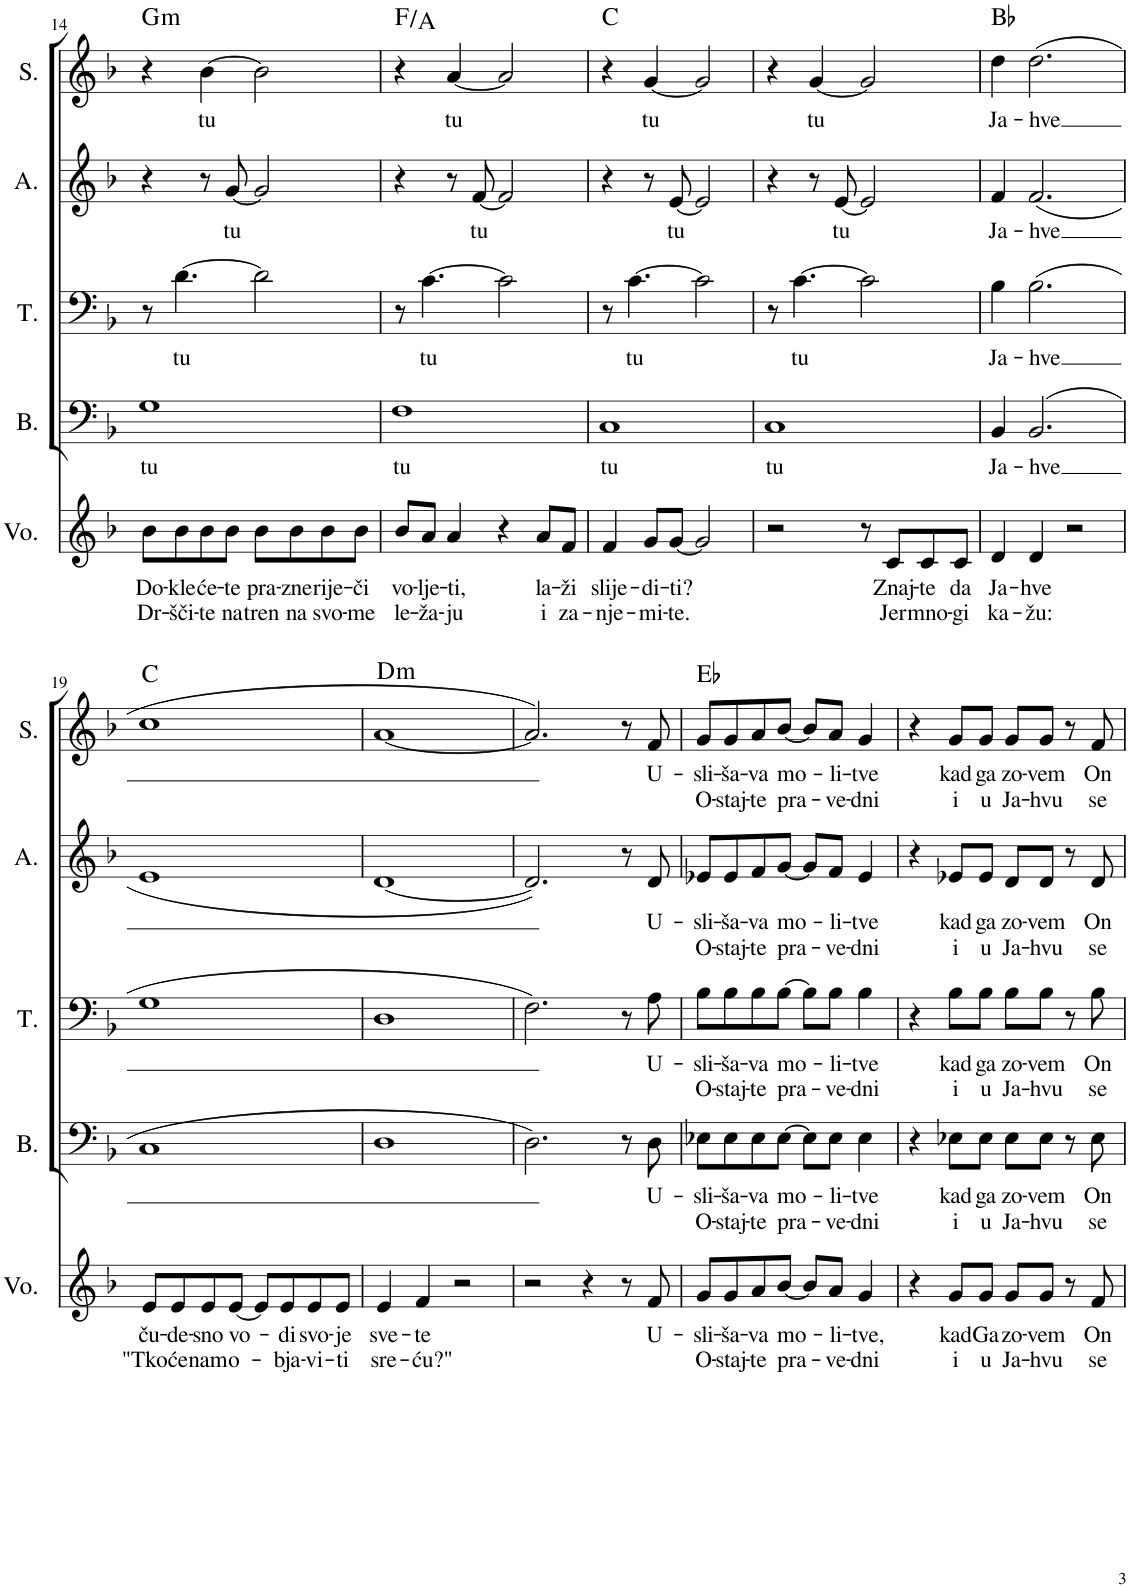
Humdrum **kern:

**kern	**text	**text	**kern	**text	**text	**kern	**text	**text	**kern	**text	**text	**kern	**text	**text	**harte
*part5	*part5	*part5	*part4	*part4	*part4	*part3	*part3	*part3	*part2	*part2	*part2	*part1	*part1	*part1	*part1
*staff5	*staff5	*staff5	*staff4	*staff4	*staff4	*staff3	*staff3	*staff3	*staff2	*staff2	*staff2	*staff1	*staff1	*staff1	*
*I"Voice	*	*	*I"Bass	*	*	*I"Tenor	*	*	*I"Alto	*	*	*I"Soprano	*	*	*
*I'Vo.	*	*	*I'B.	*	*	*I'T.	*	*	*I'A.	*	*	*I'S.	*	*	*
!!LO:PB:g=z
*clefG2	*	*	*clefF4	*	*	*clefF4	*	*	*clefG2	*	*	*clefG2	*	*	*
*k[b-]	*	*	*k[b-]	*	*	*k[b-]	*	*	*k[b-]	*	*	*k[b-]	*	*	*
*M2/2	*	*	*M2/2	*	*	*M2/2	*	*	*M2/2	*	*	*M2/2	*	*	*
=14	=14	=14	=14	=14	=14	=14	=14	=14	=14	=14	=14	=14	=14	=14	=14
!	!LO:LY:b	!LO:LY:b	!	!LO:LY:b	!	!	!	!	!	!	!	!	!	!	!LO:H:kt=m
8b-\L	Do-	Dr-	1G	tu	.	8r	.	.	4r	.	.	4r	.	.	G:min
!	!LO:LY:b	!LO:LY:b	!	!	!	!	!LO:LY:b	!	!	!	!	!	!	!	!
8b-\	-kle	-šči-	.	.	.	[4.d\	tu	.	.	.	.	.	.	.	.
!	!LO:LY:b	!LO:LY:b	!	!	!	!	!	!	!	!	!	!	!LO:LY:b	!	!
8b-\	će-	-te	.	.	.	.	.	.	8r	.	.	[4b-\	tu	.	.
!	!LO:LY:b	!LO:LY:b	!	!	!	!	!	!	!	!LO:LY:b	!	!	!	!	!
8b-\J	-te	na	.	.	.	.	.	.	[8g/	tu	.	.	.	.	.
!	!LO:LY:b	!LO:LY:b	!	!	!	!	!	!	!	!	!	!	!	!	!
8b-\L	pra-	tren	.	.	.	2d\]	.	.	2g/]	.	.	2b-\]	.	.	.
!	!LO:LY:b	!LO:LY:b	!	!	!	!	!	!	!	!	!	!	!	!	!
8b-\	-zne	na	.	.	.	.	.	.	.	.	.	.	.	.	.
!	!LO:LY:b	!LO:LY:b	!	!	!	!	!	!	!	!	!	!	!	!	!
8b-\	rije-	svo-	.	.	.	.	.	.	.	.	.	.	.	.	.
!	!LO:LY:b	!LO:LY:b	!	!	!	!	!	!	!	!	!	!	!	!	!
8b-\J	-či	-me	.	.	.	.	.	.	.	.	.	.	.	.	.
=15	=15	=15	=15	=15	=15	=15	=15	=15	=15	=15	=15	=15	=15	=15	=15
!	!LO:LY:b	!LO:LY:b	!	!LO:LY:b	!	!	!	!	!	!	!	!	!	!	!
8b-/L	vo-	le-	1F	tu	.	8r	.	.	4r	.	.	4r	.	.	F:maj/3
!	!LO:LY:b	!LO:LY:b	!	!	!	!	!LO:LY:b	!	!	!	!	!	!	!	!
8a/J	-lje-	-ža-	.	.	.	[4.c\	tu	.	.	.	.	.	.	.	.
!	!LO:LY:b	!LO:LY:b	!	!	!	!	!	!	!	!	!	!	!LO:LY:b	!	!
4a/	-ti,	-ju	.	.	.	.	.	.	8r	.	.	[4a/	tu	.	.
!	!	!	!	!	!	!	!	!	!	!LO:LY:b	!	!	!	!	!
.	.	.	.	.	.	.	.	.	[8f/	tu	.	.	.	.	.
4r	.	.	.	.	.	2c\]	.	.	2f/]	.	.	2a/]	.	.	.
!	!LO:LY:b	!LO:LY:b	!	!	!	!	!	!	!	!	!	!	!	!	!
8a/L	la-	i	.	.	.	.	.	.	.	.	.	.	.	.	.
!	!LO:LY:b	!LO:LY:b	!	!	!	!	!	!	!	!	!	!	!	!	!
8f/J	-ži	za-	.	.	.	.	.	.	.	.	.	.	.	.	.
=16	=16	=16	=16	=16	=16	=16	=16	=16	=16	=16	=16	=16	=16	=16	=16
!	!LO:LY:b	!LO:LY:b	!	!LO:LY:b	!	!	!	!	!	!	!	!	!	!	!
4f/	slije-	-nje-	1C	tu	.	8r	.	.	4r	.	.	4r	.	.	C:maj
!	!	!	!	!	!	!	!LO:LY:b	!	!	!	!	!	!	!	!
.	.	.	.	.	.	[4.c\	tu	.	.	.	.	.	.	.	.
!	!LO:LY:b	!LO:LY:b	!	!	!	!	!	!	!	!	!	!	!LO:LY:b	!	!
8g/L	-di-	-mi-	.	.	.	.	.	.	8r	.	.	[4g/	tu	.	.
!	!LO:LY:b	!LO:LY:b	!	!	!	!	!	!	!	!LO:LY:b	!	!	!	!	!
[8g/J	-ti?	-te.	.	.	.	.	.	.	[8e/	tu	.	.	.	.	.
2g/]	.	.	.	.	.	2c\]	.	.	2e/]	.	.	2g/]	.	.	.
=17	=17	=17	=17	=17	=17	=17	=17	=17	=17	=17	=17	=17	=17	=17	=17
!	!	!	!	!LO:LY:b	!	!	!	!	!	!	!	!	!	!	!
2r	.	.	1C	tu	.	8r	.	.	4r	.	.	4r	.	.	.
!	!	!	!	!	!	!	!LO:LY:b	!	!	!	!	!	!	!	!
.	.	.	.	.	.	[4.c\	tu	.	.	.	.	.	.	.	.
!	!	!	!	!	!	!	!	!	!	!	!	!	!LO:LY:b	!	!
.	.	.	.	.	.	.	.	.	8r	.	.	[4g/	tu	.	.
!	!	!	!	!	!	!	!	!	!	!LO:LY:b	!	!	!	!	!
.	.	.	.	.	.	.	.	.	[8e/	tu	.	.	.	.	.
8r	.	.	.	.	.	2c\]	.	.	2e/]	.	.	2g/]	.	.	.
!	!LO:LY:b	!LO:LY:b	!	!	!	!	!	!	!	!	!	!	!	!	!
8c/L	Znaj-	Jer	.	.	.	.	.	.	.	.	.	.	.	.	.
!	!LO:LY:b	!LO:LY:b	!	!	!	!	!	!	!	!	!	!	!	!	!
8c/	-te	mno-	.	.	.	.	.	.	.	.	.	.	.	.	.
!	!LO:LY:b	!LO:LY:b	!	!	!	!	!	!	!	!	!	!	!	!	!
8c/J	da	-gi	.	.	.	.	.	.	.	.	.	.	.	.	.
=18	=18	=18	=18	=18	=18	=18	=18	=18	=18	=18	=18	=18	=18	=18	=18
!	!LO:LY:b	!LO:LY:b	!	!LO:LY:b	!	!	!LO:LY:b	!	!	!LO:LY:b	!	!	!LO:LY:b	!	!
4d/	Ja-	ka-	4BB-/	Ja-	.	4B-\	Ja-	.	4f/	Ja-	.	4dd\	Ja-	.	Bb:maj
!	!LO:LY:b	!LO:LY:b	!	!LO:LY:b	!	!	!LO:LY:b	!	!	!LO:LY:b	!	!	!LO:LY:b	!	!
4d/	-hve	-žu:	(2.BB-/	-hve	.	(2.B-\	-hve	.	(2.f/	-hve	.	(2.dd\	-hve	.	.
2r	.	.	.	.	.	.	.	.	.	.	.	.	.	.	.
!!LO:LB:g=z
=19	=19	=19	=19	=19	=19	=19	=19	=19	=19	=19	=19	=19	=19	=19	=19
!	!LO:LY:b	!LO:LY:b	!	!	!	!	!	!	!	!	!	!	!	!	!
8e/L	ču-	"Tko	1C	.	.	1G	.	.	1e	.	.	1cc	.	.	C:maj
!	!LO:LY:b	!LO:LY:b	!	!	!	!	!	!	!	!	!	!	!	!	!
8e/	-de-	će	.	.	.	.	.	.	.	.	.	.	.	.	.
!	!LO:LY:b	!LO:LY:b	!	!	!	!	!	!	!	!	!	!	!	!	!
8e/	-sno	nam	.	.	.	.	.	.	.	.	.	.	.	.	.
!	!LO:LY:b	!LO:LY:b	!	!	!	!	!	!	!	!	!	!	!	!	!
[8e/J	vo-	o-	.	.	.	.	.	.	.	.	.	.	.	.	.
8e/L]	.	.	.	.	.	.	.	.	.	.	.	.	.	.	.
!	!LO:LY:b	!LO:LY:b	!	!	!	!	!	!	!	!	!	!	!	!	!
8e/	-di	-bja-	.	.	.	.	.	.	.	.	.	.	.	.	.
!	!LO:LY:b	!LO:LY:b	!	!	!	!	!	!	!	!	!	!	!	!	!
8e/	svo-	-vi-	.	.	.	.	.	.	.	.	.	.	.	.	.
!	!LO:LY:b	!LO:LY:b	!	!	!	!	!	!	!	!	!	!	!	!	!
8e/J	-je	-ti	.	.	.	.	.	.	.	.	.	.	.	.	.
=20	=20	=20	=20	=20	=20	=20	=20	=20	=20	=20	=20	=20	=20	=20	=20
!	!LO:LY:b	!LO:LY:b	!	!	!	!	!	!	!	!	!	!	!	!	!LO:H:kt=m
4e/	sve-	sre-	1D	.	.	1D	.	.	[1d	.	.	[1a	.	.	D:min
!	!LO:LY:b	!LO:LY:b	!	!	!	!	!	!	!	!	!	!	!	!	!
4f/	-te	-ću?"	.	.	.	.	.	.	.	.	.	.	.	.	.
2r	.	.	.	.	.	.	.	.	.	.	.	.	.	.	.
=21	=21	=21	=21	=21	=21	=21	=21	=21	=21	=21	=21	=21	=21	=21	=21
2r	.	.	2.D\)	.	.	2.F\)	.	.	2.d/])	.	.	2.a/])	.	.	.
4r	.	.	.	.	.	.	.	.	.	.	.	.	.	.	.
8r	.	.	8r	.	.	8r	.	.	8r	.	.	8r	.	.	.
!	!LO:LY:b	!	!	!LO:LY:b	!	!	!LO:LY:b	!	!	!LO:LY:b	!	!	!LO:LY:b	!	!
8f/	U-	.	8D\	U-	.	8A\	U-	.	8d/	U-	.	8f/	U-	.	.
=22	=22	=22	=22	=22	=22	=22	=22	=22	=22	=22	=22	=22	=22	=22	=22
!	!LO:LY:b	!LO:LY:b	!	!LO:LY:b	!LO:LY:b	!	!LO:LY:b	!LO:LY:b	!	!LO:LY:b	!LO:LY:b	!	!LO:LY:b	!LO:LY:b	!
8g/L	-sli-	O-	8E-X\L	-sli-	O-	8B-\L	-sli-	O-	8e-X/L	-sli-	O-	8g/L	-sli-	O-	Eb:maj
!	!LO:LY:b	!LO:LY:b	!	!LO:LY:b	!LO:LY:b	!	!LO:LY:b	!LO:LY:b	!	!LO:LY:b	!LO:LY:b	!	!LO:LY:b	!LO:LY:b	!
8g/	-ša-	-staj-	8E-\	-ša-	-staj-	8B-\	-ša-	-staj-	8e-/	-ša-	-staj-	8g/	-ša-	-staj-	.
!	!LO:LY:b	!LO:LY:b	!	!LO:LY:b	!LO:LY:b	!	!LO:LY:b	!LO:LY:b	!	!LO:LY:b	!LO:LY:b	!	!LO:LY:b	!LO:LY:b	!
8a/	-va	-te	8E-\	-va	-te	8B-\	-va	-te	8f/	-va	-te	8a/	-va	-te	.
!	!LO:LY:b	!LO:LY:b	!	!LO:LY:b	!LO:LY:b	!	!LO:LY:b	!LO:LY:b	!	!LO:LY:b	!LO:LY:b	!	!LO:LY:b	!LO:LY:b	!
[8b-/J	mo-	pra-	[8E-\J	mo-	pra-	[8B-\J	mo-	pra-	[8g/J	mo-	pra-	[8b-/J	mo-	pra-	.
8b-/L]	.	.	8E-\L]	.	.	8B-\L]	.	.	8g/L]	.	.	8b-/L]	.	.	.
!	!LO:LY:b	!LO:LY:b	!	!LO:LY:b	!LO:LY:b	!	!LO:LY:b	!LO:LY:b	!	!LO:LY:b	!LO:LY:b	!	!LO:LY:b	!LO:LY:b	!
8a/J	-li-	-ve-	8E-\J	-li-	-ve-	8B-\J	-li-	-ve-	8f/J	-li-	-ve-	8a/J	-li-	-ve-	.
!	!LO:LY:b	!LO:LY:b	!	!LO:LY:b	!LO:LY:b	!	!LO:LY:b	!LO:LY:b	!	!LO:LY:b	!LO:LY:b	!	!LO:LY:b	!LO:LY:b	!
4g/	-tve,	-dni	4E-\	-tve	-dni	4B-\	-tve	-dni	4e-/	-tve	-dni	4g/	-tve	-dni	.
=23	=23	=23	=23	=23	=23	=23	=23	=23	=23	=23	=23	=23	=23	=23	=23
4r	.	.	4r	.	.	4r	.	.	4r	.	.	4r	.	.	.
!	!LO:LY:b	!LO:LY:b	!	!LO:LY:b	!LO:LY:b	!	!LO:LY:b	!LO:LY:b	!	!LO:LY:b	!LO:LY:b	!	!LO:LY:b	!LO:LY:b	!
8g/L	kad	i	8E-X\L	kad	i	8B-\L	kad	i	8e-X/L	kad	i	8g/L	kad	i	.
!	!LO:LY:b	!LO:LY:b	!	!LO:LY:b	!LO:LY:b	!	!LO:LY:b	!LO:LY:b	!	!LO:LY:b	!LO:LY:b	!	!LO:LY:b	!LO:LY:b	!
8g/J	Ga	u	8E-\J	ga	u	8B-\J	ga	u	8e-/J	ga	u	8g/J	ga	u	.
!	!LO:LY:b	!LO:LY:b	!	!LO:LY:b	!LO:LY:b	!	!LO:LY:b	!LO:LY:b	!	!LO:LY:b	!LO:LY:b	!	!LO:LY:b	!LO:LY:b	!
8g/L	zo-	Ja-	8E-\L	zo-	Ja-	8B-\L	zo-	Ja-	8d/L	zo-	Ja-	8g/L	zo-	Ja-	.
!	!LO:LY:b	!LO:LY:b	!	!LO:LY:b	!LO:LY:b	!	!LO:LY:b	!LO:LY:b	!	!LO:LY:b	!LO:LY:b	!	!LO:LY:b	!LO:LY:b	!
8g/J	-vem	-hvu	8E-\J	-vem	-hvu	8B-\J	-vem	-hvu	8d/J	-vem	-hvu	8g/J	-vem	-hvu	.
8r	.	.	8r	.	.	8r	.	.	8r	.	.	8r	.	.	.
!	!LO:LY:b	!LO:LY:b	!	!LO:LY:b	!LO:LY:b	!	!LO:LY:b	!LO:LY:b	!	!LO:LY:b	!LO:LY:b	!	!LO:LY:b	!LO:LY:b	!
8f/	On	se	8E-\	On	se	8B-\	On	se	8d/	On	se	8f/	On	se	.
=	=	=	=	=	=	=	=	=	=	=	=	=	=	=	=
*-	*-	*-	*-	*-	*-	*-	*-	*-	*-	*-	*-	*-	*-	*-	*-
